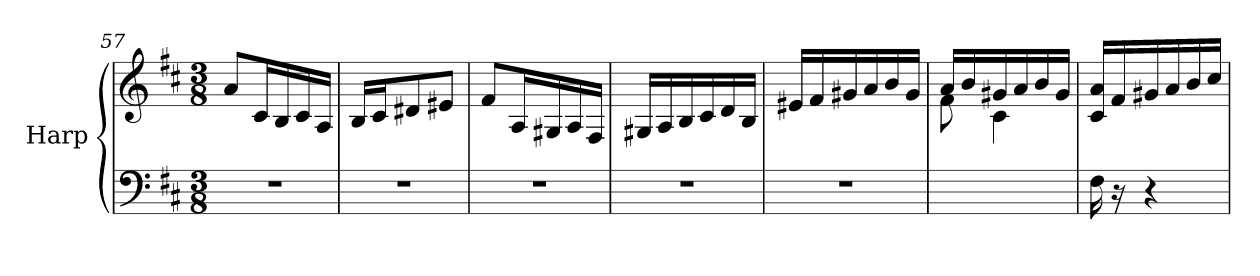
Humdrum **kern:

**kern	**kern
*part1	*part1
*staff2	*staff1
*I"Harp	*
*I'Hp	*
*clefF4	*clefG2
*k[f#c#]	*k[f#c#]
*M3/8	*M3/8
=57	=57
4.r	8a/L
.	16c#/L
.	16B/
.	16c#/
.	16A/JJ
=58	=58
4.r	16B/LL
.	16c#/J
.	8d#X/
.	8e#X/J
=59	=59
4.r	8f#/L
.	16A/L
.	16G#X/
.	16A/
.	16F#/JJ
=60	=60
4.r	16G#X/LL
.	16A/
.	16B/
.	16c#/
.	16d/
.	16B/JJ
!!LO:LB:g=z
=61	=61
4.r	16e#X/LL
.	16f#/
.	16g#X/
.	16a/
.	16b/
.	16g#/JJ
=62	=62
*	*^
4.ryy	16a/LL	8f#\
.	16b/	.
.	16g#X/	4c#\
.	16a/	.
.	16b/	.
.	16g#/JJ	.
*	*v	*v
=63	=63
16F#\	16c#/ 16a/LL
16r	16f#/
4r	16g#X/
.	16a/
.	16b/
.	16cc#/JJ
=	=
*-	*-
